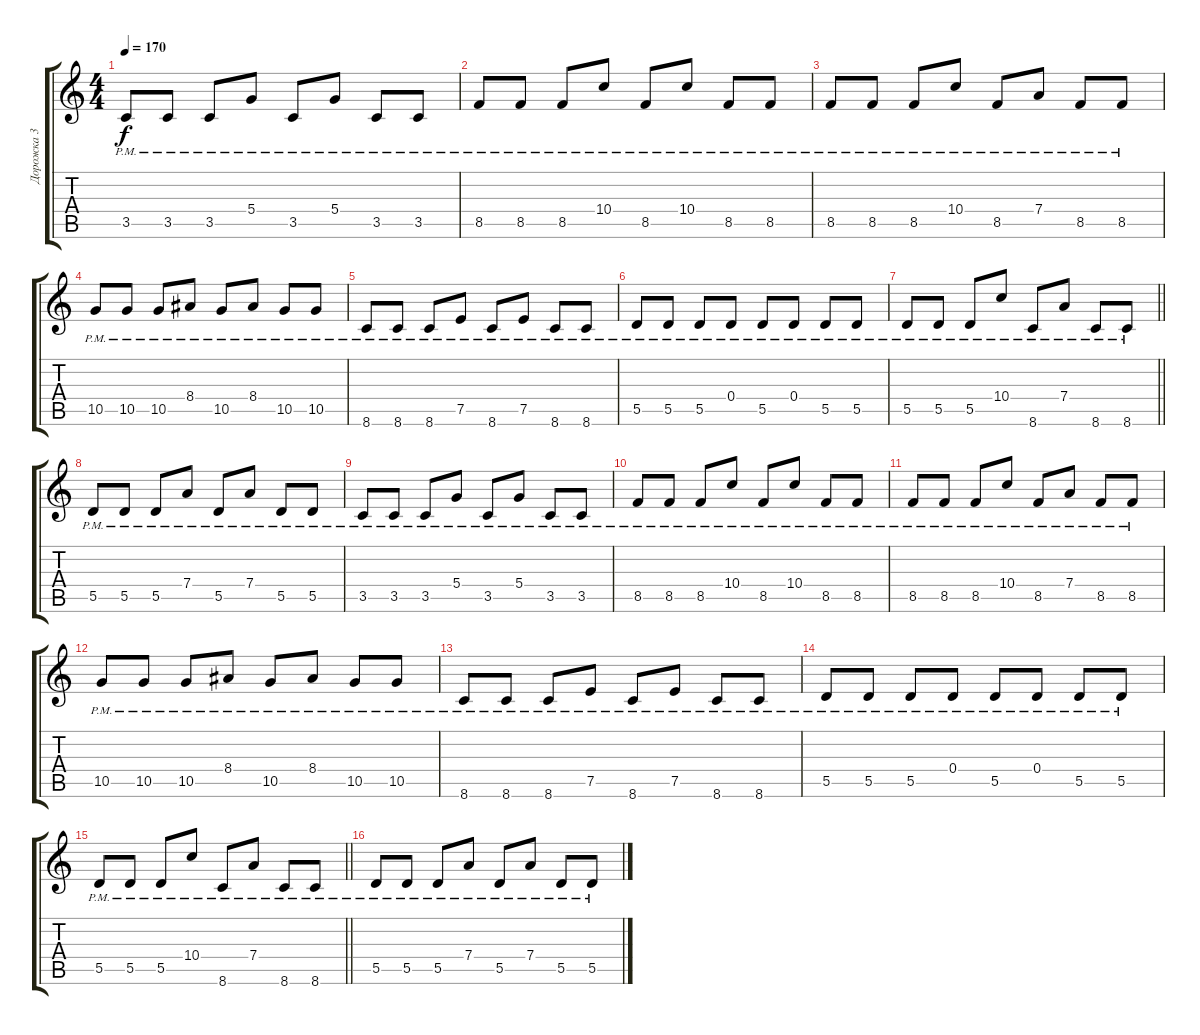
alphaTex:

\track ("Дорожка 3" "Дорожка 3") {instrument acousticguitarsteel}
\staff {score tabs}
\tuning (E4 B3 G3 D3 A2 E2) {hide}
\ts (4 4)
\tempo 170
\clef g2
\ks c
3.5{pm}.8{dy f} 3.5{pm}.8 3.5{pm}.8 5.4{pm}.8 3.5{pm}.8 5.4{pm}.8 3.5{pm}.8 3.5{pm}.8 |
8.5{pm}.8 8.5{pm}.8 8.5{pm}.8 10.4{pm}.8 8.5{pm}.8 10.4{pm}.8 8.5{pm}.8 8.5{pm}.8 |
8.5{pm}.8 8.5{pm}.8 8.5{pm}.8 10.4{pm}.8 8.5{pm}.8 7.4{pm}.8 8.5{pm}.8 8.5{pm}.8 |
10.5{pm}.8 10.5{pm}.8 10.5{pm}.8 8.4{pm}.8 10.5{pm}.8 8.4{pm}.8 10.5{pm}.8 10.5{pm}.8 |
8.6{pm}.8 8.6{pm}.8 8.6{pm}.8 7.5{pm}.8 8.6{pm}.8 7.5{pm}.8 8.6{pm}.8 8.6{pm}.8 |
5.5{pm}.8 5.5{pm}.8 5.5{pm}.8 0.4{pm}.8 5.5{pm}.8 0.4{pm}.8 5.5{pm}.8 5.5{pm}.8 |
\barLineRight lightlight
5.5{pm}.8 5.5{pm}.8 5.5{pm}.8 10.4{pm}.8 8.6{pm}.8 7.4{pm}.8 8.6{pm}.8 8.6{pm}.8 |
5.5{pm}.8 5.5{pm}.8 5.5{pm}.8 7.4{pm}.8 5.5{pm}.8 7.4{pm}.8 5.5{pm}.8 5.5{pm}.8 |
3.5{pm}.8 3.5{pm}.8 3.5{pm}.8 5.4{pm}.8 3.5{pm}.8 5.4{pm}.8 3.5{pm}.8 3.5{pm}.8 |
8.5{pm}.8 8.5{pm}.8 8.5{pm}.8 10.4{pm}.8 8.5{pm}.8 10.4{pm}.8 8.5{pm}.8 8.5{pm}.8 |
8.5{pm}.8 8.5{pm}.8 8.5{pm}.8 10.4{pm}.8 8.5{pm}.8 7.4{pm}.8 8.5{pm}.8 8.5{pm}.8 |
10.5{pm}.8 10.5{pm}.8 10.5{pm}.8 8.4{pm}.8 10.5{pm}.8 8.4{pm}.8 10.5{pm}.8 10.5{pm}.8 |
8.6{pm}.8 8.6{pm}.8 8.6{pm}.8 7.5{pm}.8 8.6{pm}.8 7.5{pm}.8 8.6{pm}.8 8.6{pm}.8 |
5.5{pm}.8 5.5{pm}.8 5.5{pm}.8 0.4{pm}.8 5.5{pm}.8 0.4{pm}.8 5.5{pm}.8 5.5{pm}.8 |
\barLineRight lightlight
5.5{pm}.8 5.5{pm}.8 5.5{pm}.8 10.4{pm}.8 8.6{pm}.8 7.4{pm}.8 8.6{pm}.8 8.6{pm}.8 |
5.5{pm}.8 5.5{pm}.8 5.5{pm}.8 7.4{pm}.8 5.5{pm}.8 7.4{pm}.8 5.5{pm}.8 5.5{pm}.8
